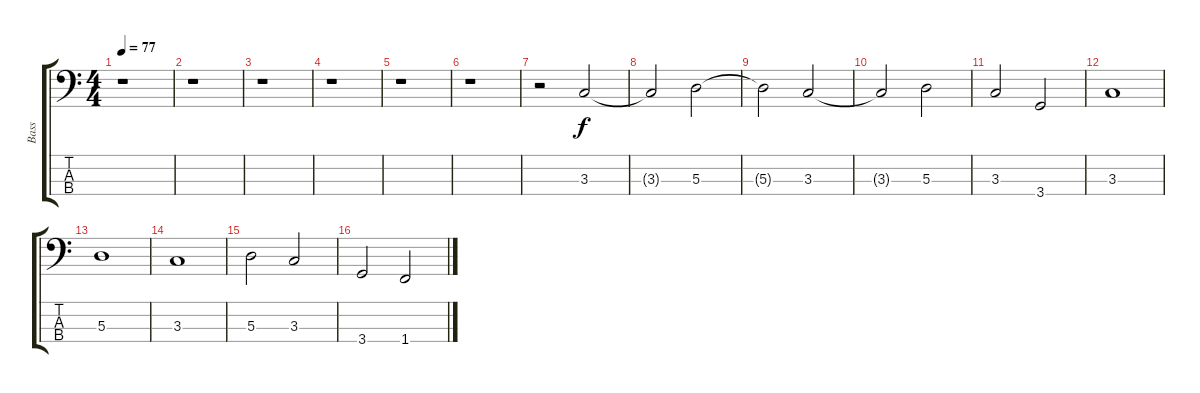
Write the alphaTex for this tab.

\track ("Bass" "Bass") {instrument electricbassfinger}
\staff {score tabs}
\tuning (G2 D2 A1 E1) {hide}
\ts (4 4)
\tempo 77
\clef f4
\ks c
r.1{dy f instrument electricbassfinger} |
r.1 |
r.1 |
r.1 |
r.1 |
r.1 |
r.2 3.3.2 |
3.3{t}.2 5.3.2 |
5.3{t}.2 3.3.2 |
3.3{t}.2 5.3.2 |
3.3.2 3.4.2 |
3.3.1 |
5.3.1 |
3.3.1 |
5.3.2 3.3.2 |
3.4.2 1.4.2
